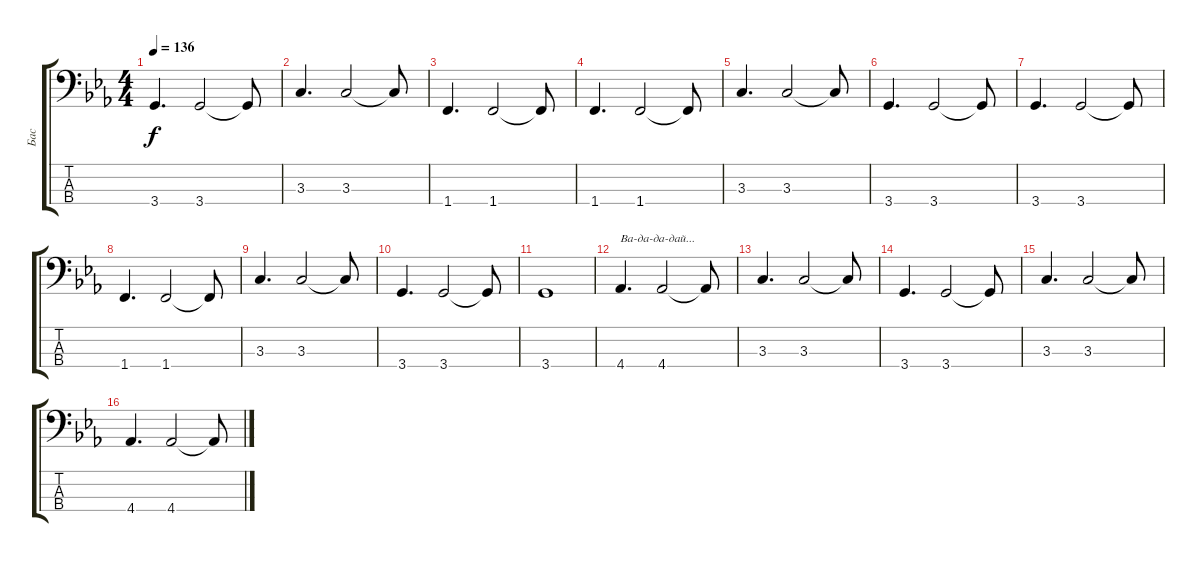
\track ("Бас" "Бас") {instrument electricbassfinger}
\staff {score tabs}
\tuning (G2 D2 A1 E1) {hide}
\ts (4 4)
\tempo 136
\clef f4
\ks cminor
3.4.4{d dy f} 3.4.2 3.4{t}.8 |
3.3.4{d} 3.3.2 3.3{t}.8 |
1.4.4{d} 1.4.2 1.4{t}.8 |
1.4.4{d} 1.4.2 1.4{t}.8 |
3.3.4{d} 3.3.2 3.3{t}.8 |
3.4.4{d} 3.4.2 3.4{t}.8 |
3.4.4{d} 3.4.2 3.4{t}.8 |
1.4.4{d} 1.4.2 1.4{t}.8 |
3.3.4{d} 3.3.2 3.3{t}.8 |
3.4.4{d} 3.4.2 3.4{t}.8 |
3.4.1 |
4.4.4{d txt "Ва-да-да-дай..."} 4.4.2 4.4{t}.8 |
3.3.4{d} 3.3.2 3.3{t}.8 |
3.4.4{d} 3.4.2 3.4{t}.8 |
3.3.4{d} 3.3.2 3.3{t}.8 |
4.4.4{d} 4.4.2 4.4{t}.8
